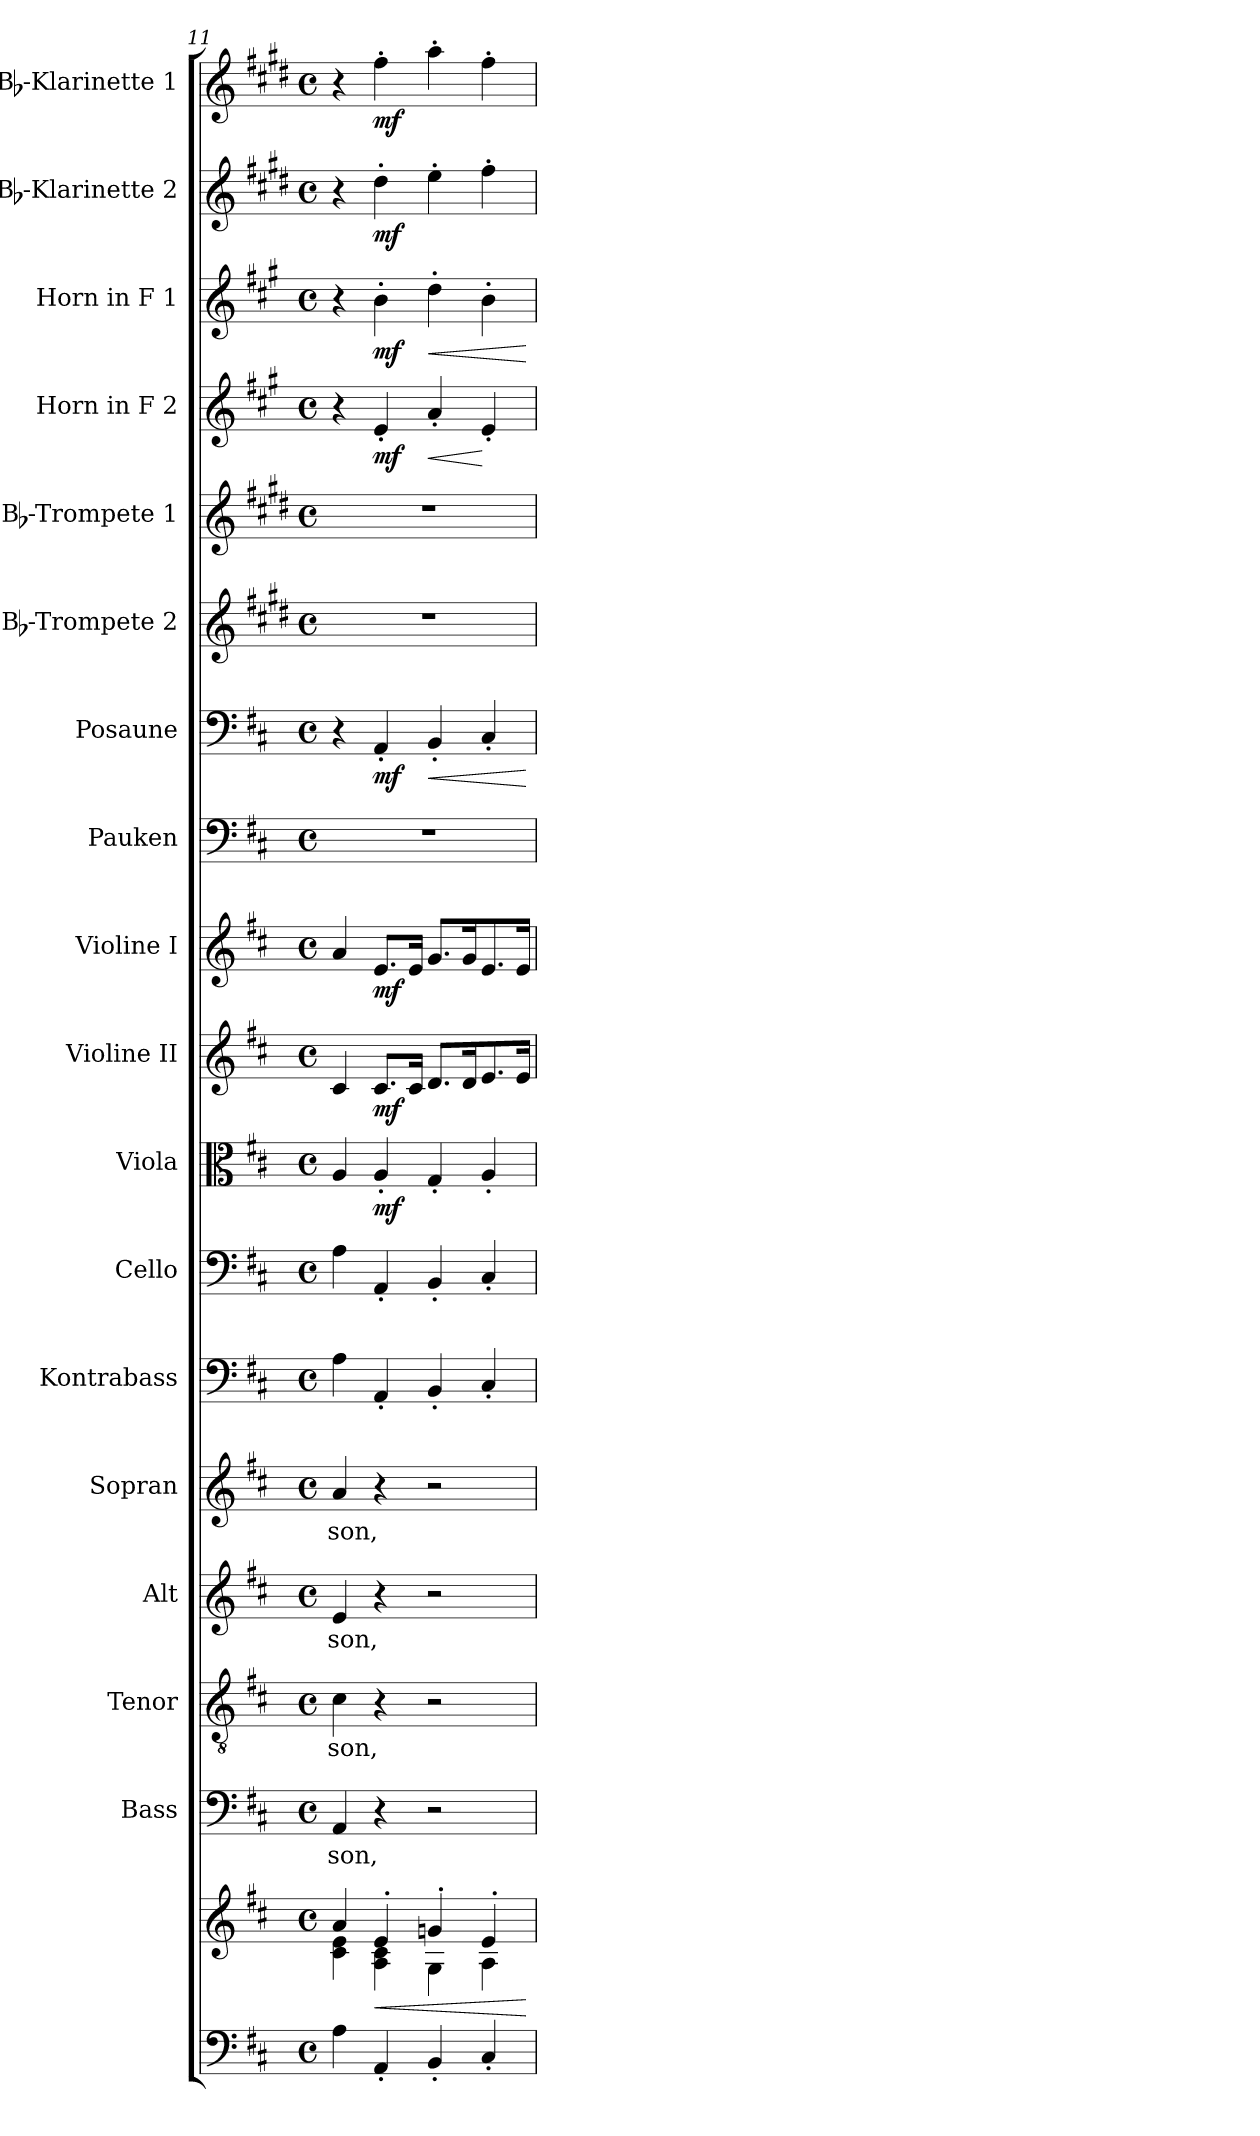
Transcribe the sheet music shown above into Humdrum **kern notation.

**kern	**kern	**dynam	**kern	**text	**kern	**text	**kern	**text	**kern	**text	**kern	**kern	**kern	**dynam	**kern	**dynam	**kern	**dynam	**kern	**kern	**dynam	**kern	**kern	**kern	**dynam	**kern	**dynam	**kern	**dynam	**kern	**dynam
*part18	*part18	*part18	*part17	*part17	*part16	*part16	*part15	*part15	*part14	*part14	*part13	*part12	*part11	*part11	*part10	*part10	*part9	*part9	*part8	*part7	*part7	*part6	*part5	*part4	*part4	*part3	*part3	*part2	*part2	*part1	*part1
*staff19	*staff18	*staff18/19	*staff17	*staff17	*staff16	*staff16	*staff15	*staff15	*staff14	*staff14	*staff13	*staff12	*staff11	*staff11	*staff10	*staff10	*staff9	*staff9	*staff8	*staff7	*staff7	*staff6	*staff5	*staff4	*staff4	*staff3	*staff3	*staff2	*staff2	*staff1	*staff1
*	*	*	*I"Bass	*	*I"Tenor	*	*I"Alt	*	*I"Sopran	*	*I"Kontrabass	*I"Cello	*I"Viola	*	*I"Violine II	*	*I"Violine I	*	*I"Pauken	*I"Posaune	*	*I"Bb-Trompete 2	*I"Bb-Trompete 1	*I"Horn in F 2	*	*I"Horn in F 1	*	*I"Bb-Klarinette 2	*	*I"Bb-Klarinette 1	*
*	*	*	*I'B.	*	*I'T.	*	*I'A.	*	*I'S.	*	*I'Kb.	*	*I'Vla.	*	*I'Vl. II	*	*I'Vl. I	*	*I'Pk.	*I'Pos.	*	*I'Bb Trp. 2	*I'Bb Trp. 1	*	*	*	*	*I'Bb Kl. 2	*	*I'Bb Kl. 1	*
*clefF4	*clefG2	*	*clefF4	*	*clefGv2	*	*clefG2	*	*clefG2	*	*clefF4	*clefF4	*clefC3	*	*clefG2	*	*clefG2	*	*clefF4	*clefF4	*	*clefG2	*clefG2	*clefG2	*	*clefG2	*	*clefG2	*	*clefG2	*
*	*	*	*	*	*	*	*	*	*	*	*ITrd7c12	*	*	*	*	*	*	*	*	*	*	*ITrd1c2	*ITrd1c2	*ITrd4c7	*	*ITrd4c7	*	*ITrd1c2	*	*ITrd1c2	*
*k[f#c#]	*k[f#c#]	*	*k[f#c#]	*	*k[f#c#]	*	*k[f#c#]	*	*k[f#c#]	*	*k[f#c#]	*k[f#c#]	*k[f#c#]	*	*k[f#c#]	*	*k[f#c#]	*	*k[f#c#]	*k[f#c#]	*	*k[f#c#]	*k[f#c#]	*k[f#c#]	*	*k[f#c#]	*	*k[f#c#]	*	*k[f#c#]	*
*D:	*D:	*	*D:	*	*D:	*	*D:	*	*D:	*	*D:	*D:	*D:	*	*D:	*	*D:	*	*D:	*D:	*	*D:	*D:	*D:	*	*D:	*	*D:	*	*D:	*
*M4/4	*M4/4	*	*M4/4	*	*M4/4	*	*M4/4	*	*M4/4	*	*M4/4	*M4/4	*M4/4	*	*M4/4	*	*M4/4	*	*M4/4	*M4/4	*	*M4/4	*M4/4	*M4/4	*	*M4/4	*	*M4/4	*	*M4/4	*
*met(c)	*met(c)	*	*met(c)	*	*met(c)	*	*met(c)	*	*met(c)	*	*met(c)	*met(c)	*met(c)	*	*met(c)	*	*met(c)	*	*met(c)	*met(c)	*	*met(c)	*met(c)	*met(c)	*	*met(c)	*	*met(c)	*	*met(c)	*
=11	=11	=11	=11	=11	=11	=11	=11	=11	=11	=11	=11	=11	=11	=11	=11	=11	=11	=11	=11	=11	=11	=11	=11	=11	=11	=11	=11	=11	=11	=11	=11
*	*^	*	*	*	*	*	*	*	*	*	*	*	*	*	*	*	*	*	*	*	*	*	*	*	*	*	*	*	*	*	*
!	!	!	!	!	!LO:LY:b	!	!LO:LY:b	!	!LO:LY:b	!	!LO:LY:b	!	!	!	!	!	!	!	!	!	!	!	!	!	!	!	!	!	!	!	!	!
4A\	4a/	4c#\ 4e\	.	4AA/	-son,	4c#\	-son,	4e/	-son,	4a/	-son,	4AA\	4A\	4A/	.	4c#/	.	4a/	.	1r	4r	.	1r	1r	4r	.	4r	.	4r	.	4r	.
!	!	!	!LO:HP:b	!	!	!	!	!	!	!	!	!	!	!	!LO:DY:b	!	!LO:DY:b	!	!LO:DY:b	!	!	!LO:DY:b	!	!	!	!LO:DY:b	!	!LO:DY:b	!	!LO:DY:b	!	!LO:DY:b
4AA'</	4e'>/	4A\ 4c#\	<	4r	.	4r	.	4r	.	4r	.	4AAA'</	4AA'</	4A'</	mf	8.c#/L	mf	8.e/L	mf	.	4AA'</	mf	.	.	4A'</	mf	4e'>\	mf	4cc#'>\	mf	4ee'>\	mf
.	.	.	.	.	.	.	.	.	.	.	.	.	.	.	.	16c#/Jk	.	16e/Jk	.	.	.	.	.	.	.	.	.	.	.	.	.	.
!	!	!	!	!	!	!	!	!	!	!	!	!	!	!	!	!	!	!	!	!	!	!LO:HP:b	!	!	!	!LO:HP:b	!	!LO:HP:b	!	!	!	!
4BB'</	4gn'>/	4G\	.	2r	.	2r	.	2r	.	2r	.	4BBB'</	4BB'</	4G'</	.	8.d/L	.	8.g/L	.	.	4BB'</	<	.	.	4d'</	<	4g'>\	<	4dd'>\	.	4gg'>\	.
.	.	.	.	.	.	.	.	.	.	.	.	.	.	.	.	16d/k	.	16g/k	.	.	.	.	.	.	.	.	.	.	.	.	.	.
4C#'</	4e'>/	4A\	.	.	.	.	.	.	.	.	.	4CC#'</	4C#'</	4A'</	.	8.e/	.	8.e/	.	.	4C#'</	.	.	.	4A'</	[	4e'>\	.	4ee'>\	.	4ee'>\	.
.	.	.	.	.	.	.	.	.	.	.	.	.	.	.	.	16e/Jk	.	16e/Jk	.	.	.	.	.	.	.	.	.	.	.	.	.	.
*	*v	*v	*	*	*	*	*	*	*	*	*	*	*	*	*	*	*	*	*	*	*	*	*	*	*	*	*	*	*	*	*	*
.	.	[	.	.	.	.	.	.	.	.	.	.	.	.	.	.	.	.	.	.	[	.	.	.	.	.	[	.	.	.	.
=	=	=	=	=	=	=	=	=	=	=	=	=	=	=	=	=	=	=	=	=	=	=	=	=	=	=	=	=	=	=	=
*-	*-	*-	*-	*-	*-	*-	*-	*-	*-	*-	*-	*-	*-	*-	*-	*-	*-	*-	*-	*-	*-	*-	*-	*-	*-	*-	*-	*-	*-	*-	*-
